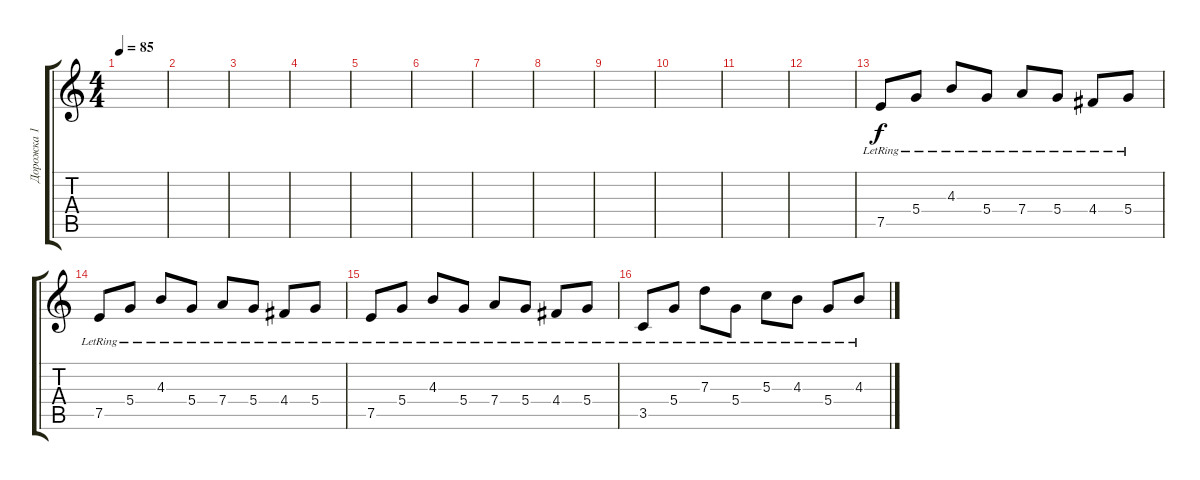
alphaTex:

\track ("Дорожка 1" "Дорожка 1") {instrument electricguitarjazz}
\staff {score tabs}
\tuning (E4 B3 G3 D3 A2 E2) {hide}
\ts (4 4)
\tempo 85
\clef g2
\ks c
|
|
|
|
|
|
|
|
|
|
|
|
7.5{lr}.8 5.4{lr}.8 4.3{lr}.8 5.4{lr}.8 7.4{lr}.8 5.4{lr}.8 4.4{lr}.8 5.4{lr}.8 |
7.5{lr}.8 5.4{lr}.8 4.3{lr}.8 5.4{lr}.8 7.4{lr}.8 5.4{lr}.8 4.4{lr}.8 5.4{lr}.8 |
7.5{lr}.8 5.4{lr}.8 4.3{lr}.8 5.4{lr}.8 7.4{lr}.8 5.4{lr}.8 4.4{lr}.8 5.4{lr}.8 |
3.5{lr}.8 5.4{lr}.8 7.3{lr}.8 5.4{lr}.8 5.3{lr}.8 4.3{lr}.8 5.4{lr}.8 4.3{lr}.8
